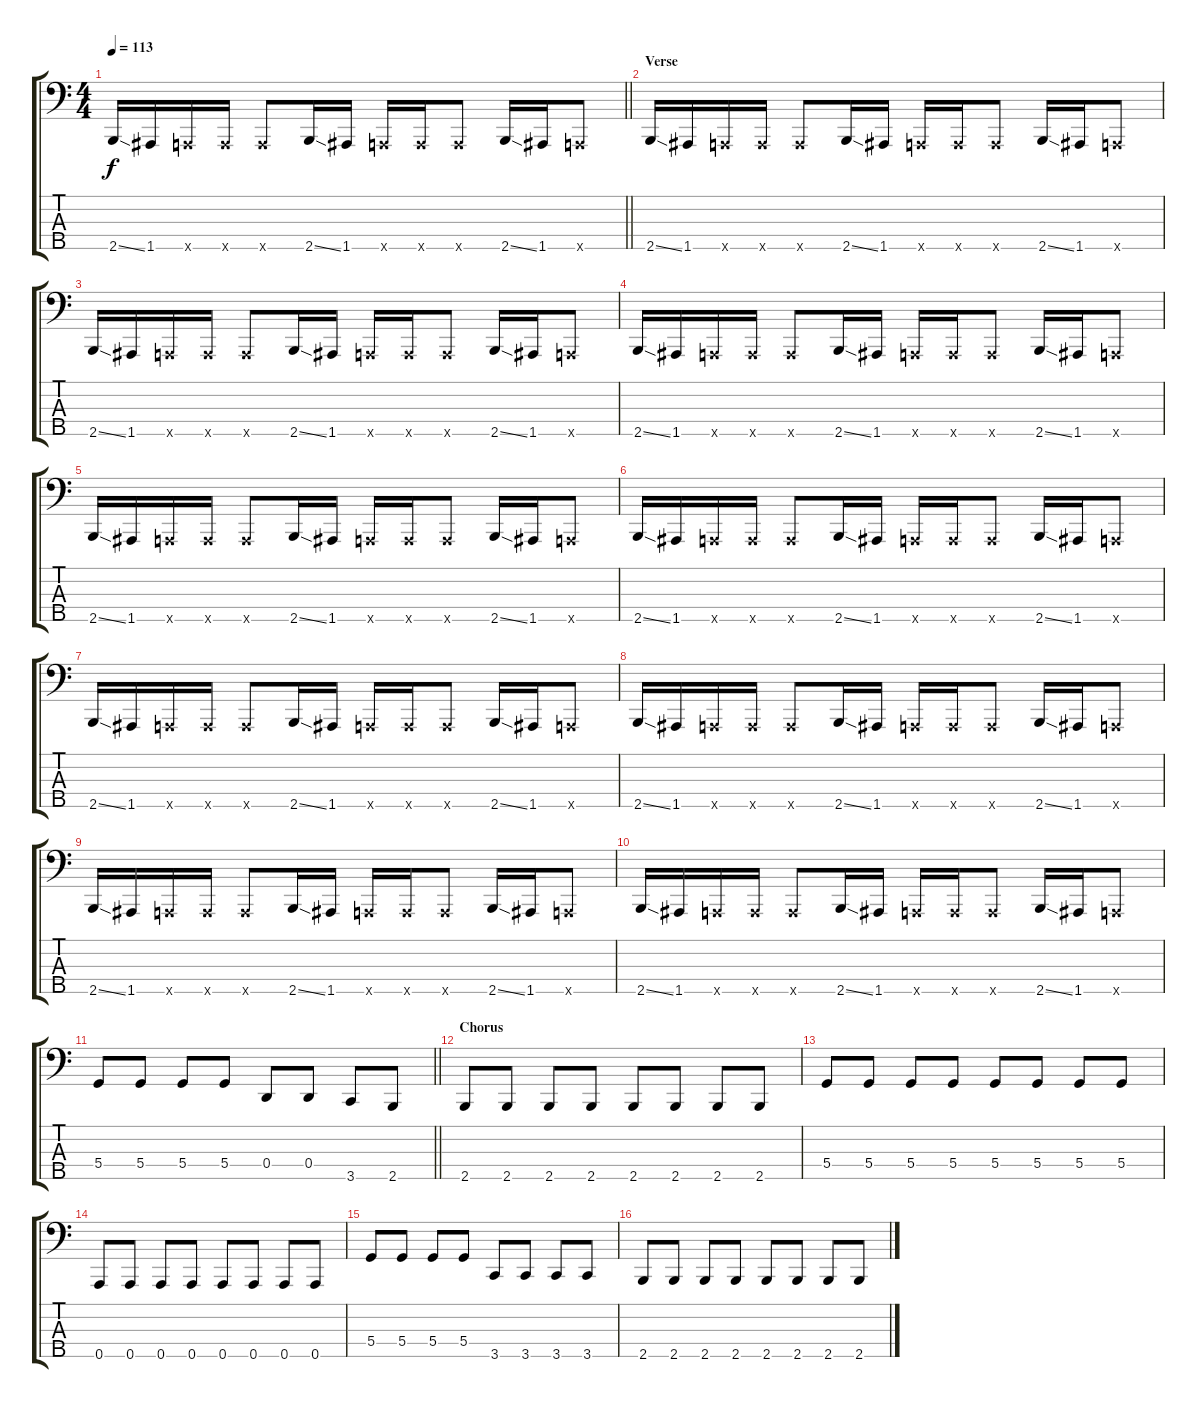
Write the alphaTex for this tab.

\track "" {instrument electricbassfinger}
\staff {score tabs}
\tuning (F2 C2 G1 D1 A0) {hide}
\ts (4 4)
\tempo 113
\clef f4
\barLineRight lightlight
\ks c
2.5{ss}.16{dy f} 1.5.16 0.5{x}.16 0.5{x}.16 0.5{x}.8 2.5{ss}.16 1.5.16 0.5{x}.16 0.5{x}.16 0.5{x}.8 2.5{ss}.16 1.5.16 0.5{x}.8 |
\section ("" "Verse")
2.5{ss}.16 1.5.16 0.5{x}.16 0.5{x}.16 0.5{x}.8 2.5{ss}.16 1.5.16 0.5{x}.16 0.5{x}.16 0.5{x}.8 2.5{ss}.16 1.5.16 0.5{x}.8 |
2.5{ss}.16 1.5.16 0.5{x}.16 0.5{x}.16 0.5{x}.8 2.5{ss}.16 1.5.16 0.5{x}.16 0.5{x}.16 0.5{x}.8 2.5{ss}.16 1.5.16 0.5{x}.8 |
2.5{ss}.16 1.5.16 0.5{x}.16 0.5{x}.16 0.5{x}.8 2.5{ss}.16 1.5.16 0.5{x}.16 0.5{x}.16 0.5{x}.8 2.5{ss}.16 1.5.16 0.5{x}.8 |
2.5{ss}.16 1.5.16 0.5{x}.16 0.5{x}.16 0.5{x}.8 2.5{ss}.16 1.5.16 0.5{x}.16 0.5{x}.16 0.5{x}.8 2.5{ss}.16 1.5.16 0.5{x}.8 |
2.5{ss}.16 1.5.16 0.5{x}.16 0.5{x}.16 0.5{x}.8 2.5{ss}.16 1.5.16 0.5{x}.16 0.5{x}.16 0.5{x}.8 2.5{ss}.16 1.5.16 0.5{x}.8 |
2.5{ss}.16 1.5.16 0.5{x}.16 0.5{x}.16 0.5{x}.8 2.5{ss}.16 1.5.16 0.5{x}.16 0.5{x}.16 0.5{x}.8 2.5{ss}.16 1.5.16 0.5{x}.8 |
2.5{ss}.16 1.5.16 0.5{x}.16 0.5{x}.16 0.5{x}.8 2.5{ss}.16 1.5.16 0.5{x}.16 0.5{x}.16 0.5{x}.8 2.5{ss}.16 1.5.16 0.5{x}.8 |
2.5{ss}.16 1.5.16 0.5{x}.16 0.5{x}.16 0.5{x}.8 2.5{ss}.16 1.5.16 0.5{x}.16 0.5{x}.16 0.5{x}.8 2.5{ss}.16 1.5.16 0.5{x}.8 |
2.5{ss}.16 1.5.16 0.5{x}.16 0.5{x}.16 0.5{x}.8 2.5{ss}.16 1.5.16 0.5{x}.16 0.5{x}.16 0.5{x}.8 2.5{ss}.16 1.5.16 0.5{x}.8 |
\barLineRight lightlight
5.4.8 5.4.8 5.4.8 5.4.8 0.4.8 0.4.8 3.5.8 2.5.8 |
\section ("" "Chorus")
2.5.8 2.5.8 2.5.8 2.5.8 2.5.8 2.5.8 2.5.8 2.5.8 |
5.4.8 5.4.8 5.4.8 5.4.8 5.4.8 5.4.8 5.4.8 5.4.8 |
0.5.8 0.5.8 0.5.8 0.5.8 0.5.8 0.5.8 0.5.8 0.5.8 |
5.4.8 5.4.8 5.4.8 5.4.8 3.5.8 3.5.8 3.5.8 3.5.8 |
2.5.8 2.5.8 2.5.8 2.5.8 2.5.8 2.5.8 2.5.8 2.5.8
